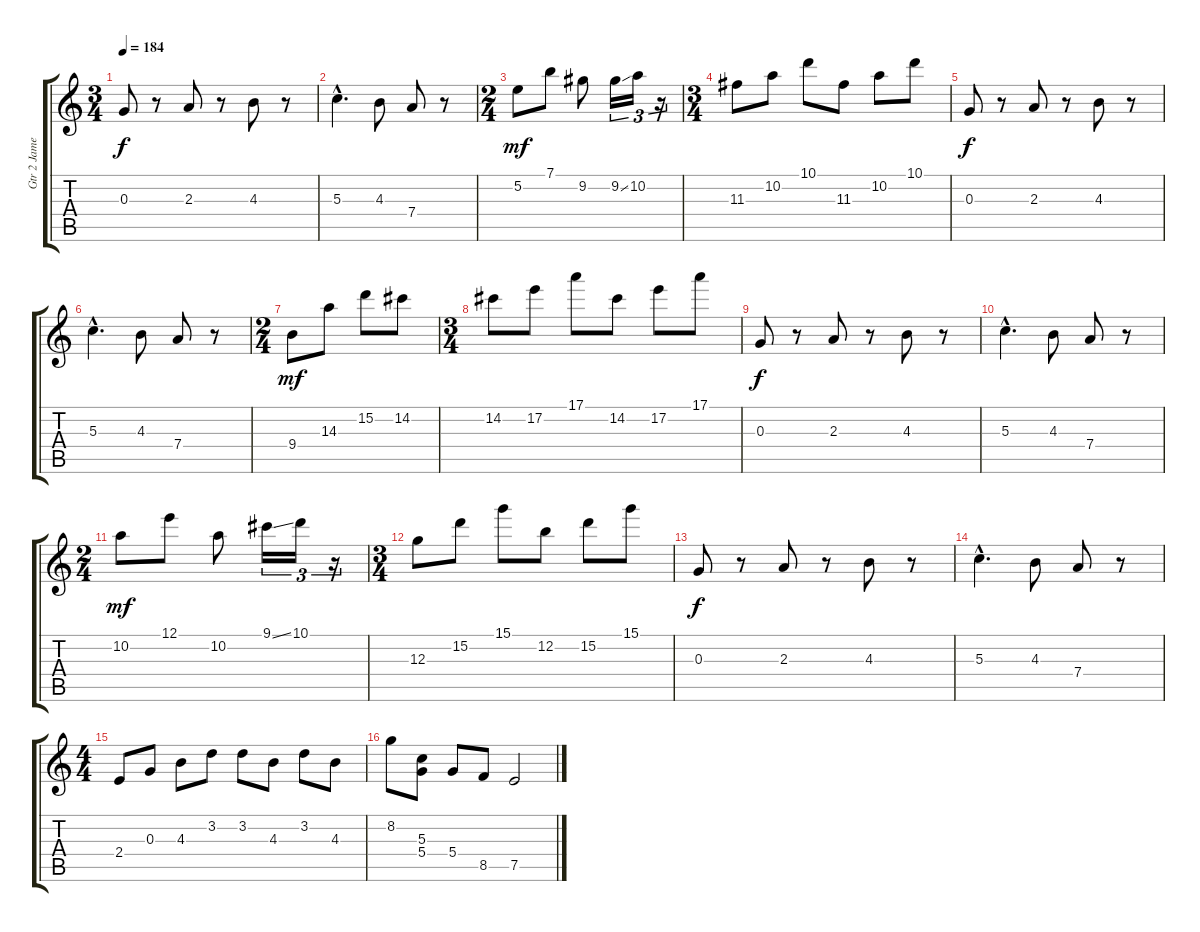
\track ("Gtr 2 James" "Gtr 2 Jame") {instrument acousticguitarsteel}
\staff {score tabs}
\tuning (E4 B3 G3 D3 A2 E2) {hide}
\ts (3 4)
\tempo 184
\tempo 82
\tempo 184
\clef g2
\ks c
0.3.8{dy f instrument acousticguitarsteel} r.8 2.3.8 r.8 4.3.8 r.8 |
5.3{hac}.4{d} 4.3.8 7.4.8 r.8 |
\ts (2 4)
5.2.8{dy mf} 7.1.8 9.2.8 9.2{ss}.16{tu (3 2)} 10.2.16{tu (3 2)} r.16{tu (3 2)} |
\ts (3 4)
11.3.8 10.2.8 10.1.8 11.3.8 10.2.8 10.1.8 |
0.3.8{dy f} r.8 2.3.8 r.8 4.3.8 r.8 |
5.3{hac}.4{d} 4.3.8 7.4.8 r.8 |
\ts (2 4)
9.4.8{dy mf} 14.3.8 15.2.8 14.2.8 |
\ts (3 4)
14.2.8 17.2.8 17.1.8 14.2.8 17.2.8 17.1.8 |
0.3.8{dy f} r.8 2.3.8 r.8 4.3.8 r.8 |
5.3{hac}.4{d} 4.3.8 7.4.8 r.8 |
\ts (2 4)
10.2.8{dy mf} 12.1.8 10.2.8 9.1{ss}.16{tu (3 2)} 10.1.16{tu (3 2)} r.16{tu (3 2)} |
\ts (3 4)
12.3.8 15.2.8 15.1.8 12.2.8 15.2.8 15.1.8 |
0.3.8{dy f} r.8 2.3.8 r.8 4.3.8 r.8 |
5.3{hac}.4{d} 4.3.8 7.4.8 r.8 |
\ts (4 4)
2.4.8 0.3.8 4.3.8 3.2.8 3.2.8 4.3.8 3.2.8 4.3.8 |
8.2.8 (5.3 5.4).8 5.4.8 8.5.8 7.5.2
